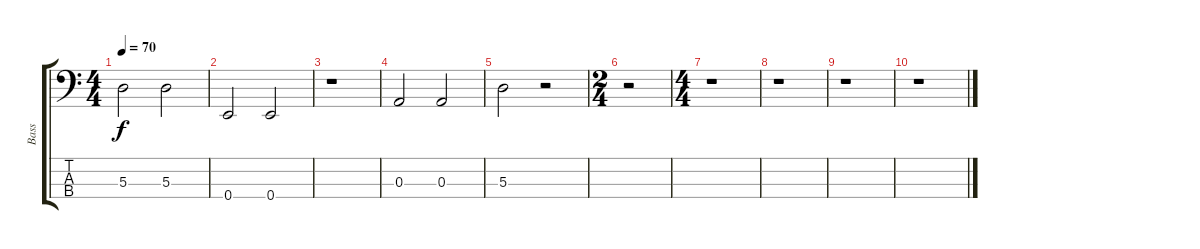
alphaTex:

\track ("Bass" "Bass") {instrument electricbassfinger}
\staff {score tabs}
\tuning (G2 D2 A1 E1) {hide}
\ts (4 4)
\tempo 70
\clef f4
\ks c
5.3.2{dy f} 5.3.2 |
0.4.2 0.4.2 |
r.1 |
0.3.2 0.3.2 |
5.3.2 r.2 |
\ts (2 4)
r.2 |
\ts (4 4)
r.1 |
r.1 |
r.1 |
r.1
